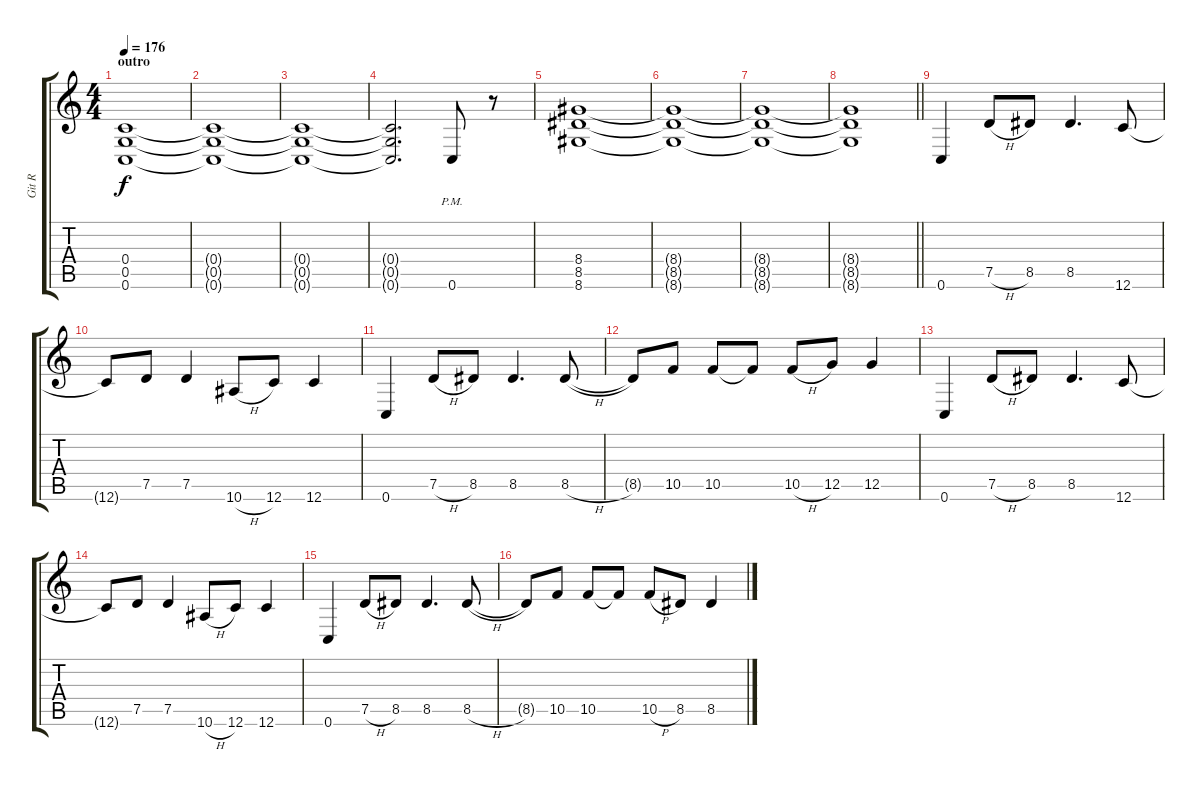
\track ("Git R" "Git R") {instrument distortionguitar}
\staff {score tabs}
\tuning (D4 A3 F3 C3 G2 C2) {hide}
\ts (4 4)
\section ("" "outro")
\tempo 176
\clef g2
\ks c
(0.4 0.5 0.6).1{dy f} |
(0.4{t} 0.5{t} 0.6{t}).1 |
(0.4{t} 0.5{t} 0.6{t}).1 |
(0.4{t} 0.5{t} 0.6{t}).2{d} 0.6{pm}.8 r.8 |
(8.4 8.5 8.6).1 |
(8.4{t} 8.5{t} 8.6{t}).1 |
(8.4{t} 8.5{t} 8.6{t}).1 |
\barLineRight lightlight
(8.4{t} 8.5{t} 8.6{t}).1 |
0.6.4 7.5{h}.8 8.5.8 8.5.4{d} 12.6.8 |
12.6{t}.8 7.5.8 7.5.4 10.6{h}.8 12.6.8 12.6.4 |
0.6.4 7.5{h}.8 8.5.8 8.5.4{d} 8.5{h}.8 |
8.5{t}.8 10.5.8 10.5.8 10.5{t}.8 10.5{h}.8 12.5.8 12.5.4 |
0.6.4 7.5{h}.8 8.5.8 8.5.4{d} 12.6.8 |
12.6{t}.8 7.5.8 7.5.4 10.6{h}.8 12.6.8 12.6.4 |
0.6.4 7.5{h}.8 8.5.8 8.5.4{d} 8.5{h}.8 |
8.5{t}.8 10.5.8 10.5.8 10.5{t}.8 10.5{h}.8 8.5.8 8.5.4
